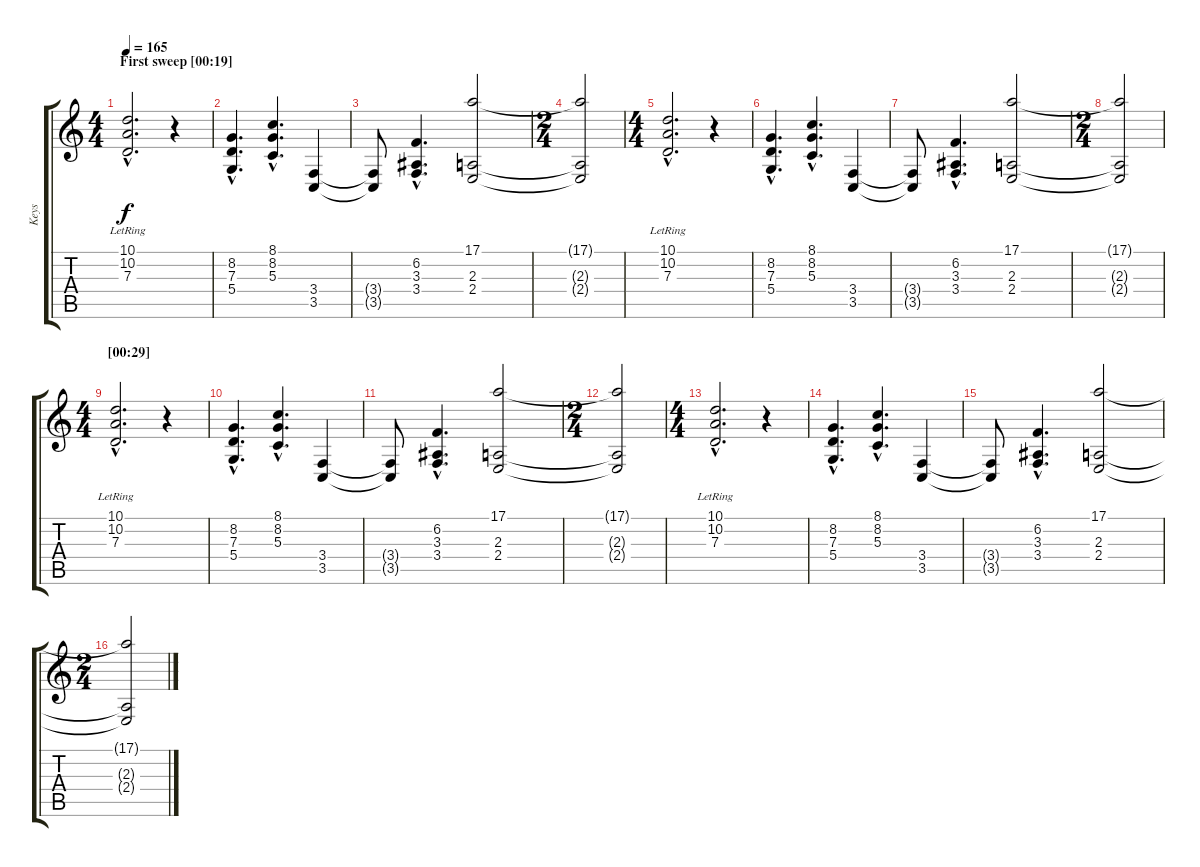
\track ("Keys" "Keys") {instrument pad8sweep}
\staff {score tabs}
\tuning (E4 B3 G3 D3 A2 E2) {hide}
\ts (4 4)
\section ("" "First sweep [00:19]")
\tempo 165
\clef g2
\ks c
(10.1{hac lr} 10.2{hac lr} 7.3{hac}).2{d dy f} r.4 |
(8.2{hac} 7.3{hac} 5.4{hac}).4{d} (8.1{hac} 8.2{hac} 5.3{hac}).4{d} (3.4 3.5).4 |
(3.4{t} 3.5{t}).8 (6.2{hac} 3.3{hac} 3.4{hac}).4{d} (17.1 2.3 2.4).2 |
\ts (2 4)
(17.1{t} 2.3{t} 2.4{t}).2 |
\ts (4 4)
(10.1{hac lr} 10.2{hac lr} 7.3{hac}).2{d} r.4 |
(8.2{hac} 7.3{hac} 5.4{hac}).4{d} (8.1{hac} 8.2{hac} 5.3{hac}).4{d} (3.4 3.5).4 |
(3.4{t} 3.5{t}).8 (6.2{hac} 3.3{hac} 3.4{hac}).4{d} (17.1 2.3 2.4).2 |
\ts (2 4)
(17.1{t} 2.3{t} 2.4{t}).2 |
\ts (4 4)
\section ("" "[00:29]")
(10.1{hac lr} 10.2{hac lr} 7.3{hac}).2{d} r.4 |
(8.2{hac} 7.3{hac} 5.4{hac}).4{d} (8.1{hac} 8.2{hac} 5.3{hac}).4{d} (3.4 3.5).4 |
(3.4{t} 3.5{t}).8 (6.2{hac} 3.3{hac} 3.4{hac}).4{d} (17.1 2.3 2.4).2 |
\ts (2 4)
(17.1{t} 2.3{t} 2.4{t}).2 |
\ts (4 4)
(10.1{hac lr} 10.2{hac lr} 7.3{hac}).2{d} r.4 |
(8.2{hac} 7.3{hac} 5.4{hac}).4{d} (8.1{hac} 8.2{hac} 5.3{hac}).4{d} (3.4 3.5).4 |
(3.4{t} 3.5{t}).8 (6.2{hac} 3.3{hac} 3.4{hac}).4{d} (17.1 2.3 2.4).2 |
\ts (2 4)
(17.1{t} 2.3{t} 2.4{t}).2
